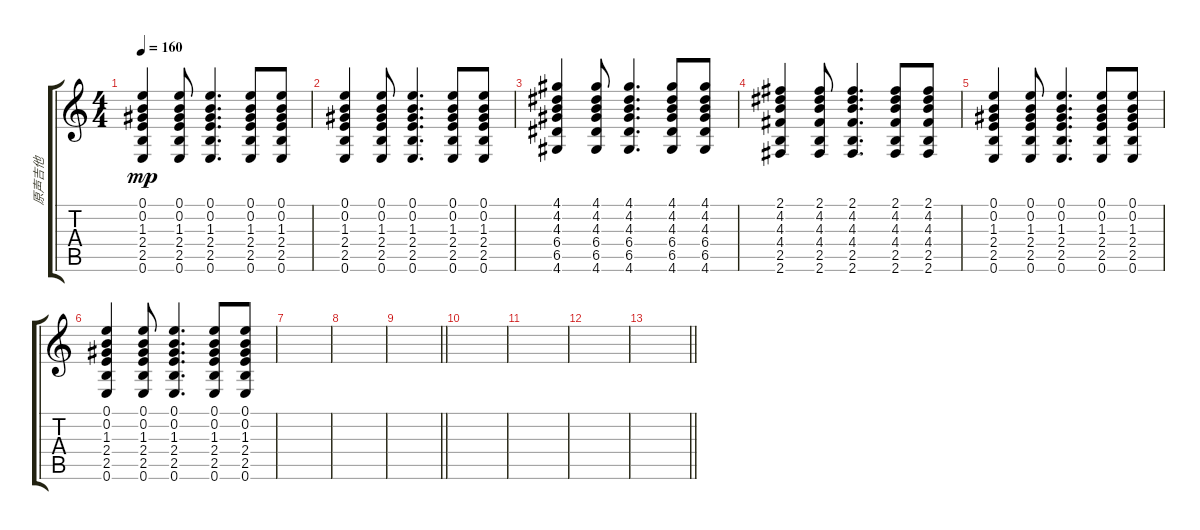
\track ("原声吉他" "原声吉他") {instrument acousticguitarsteel}
\staff {score tabs}
\tuning (E4 B3 G3 D3 A2 E2) {hide}
\ts (4 4)
\tempo 160
\clef g2
\ks c
(0.1 0.2 1.3 2.4 2.5 0.6).4{dy mp} (0.1 0.2 1.3 2.4 2.5 0.6).8 (0.1 0.2 1.3 2.4 2.5 0.6).4{d} (0.1 0.2 1.3 2.4 2.5 0.6).8 (0.1 0.2 1.3 2.4 2.5 0.6).8 |
(0.1 0.2 1.3 2.4 2.5 0.6).4 (0.1 0.2 1.3 2.4 2.5 0.6).8 (0.1 0.2 1.3 2.4 2.5 0.6).4{d} (0.1 0.2 1.3 2.4 2.5 0.6).8 (0.1 0.2 1.3 2.4 2.5 0.6).8 |
(4.1 4.2 4.3 6.4 6.5 4.6).4 (4.1 4.2 4.3 6.4 6.5 4.6).8 (4.1 4.2 4.3 6.4 6.5 4.6).4{d} (4.1 4.2 4.3 6.4 6.5 4.6).8 (4.1 4.2 4.3 6.4 6.5 4.6).8 |
(2.1 4.2 4.3 4.4 2.5 2.6).4 (2.1 4.2 4.3 4.4 2.5 2.6).8 (2.1 4.2 4.3 4.4 2.5 2.6).4{d} (2.1 4.2 4.3 4.4 2.5 2.6).8 (2.1 4.2 4.3 4.4 2.5 2.6).8 |
(0.1 0.2 1.3 2.4 2.5 0.6).4 (0.1 0.2 1.3 2.4 2.5 0.6).8 (0.1 0.2 1.3 2.4 2.5 0.6).4{d} (0.1 0.2 1.3 2.4 2.5 0.6).8 (0.1 0.2 1.3 2.4 2.5 0.6).8 |
(0.1 0.2 1.3 2.4 2.5 0.6).4 (0.1 0.2 1.3 2.4 2.5 0.6).8 (0.1 0.2 1.3 2.4 2.5 0.6).4{d} (0.1 0.2 1.3 2.4 2.5 0.6).8 (0.1 0.2 1.3 2.4 2.5 0.6).8 |
|
|
\barLineRight lightlight
|
|
|
|
\barLineRight lightlight
